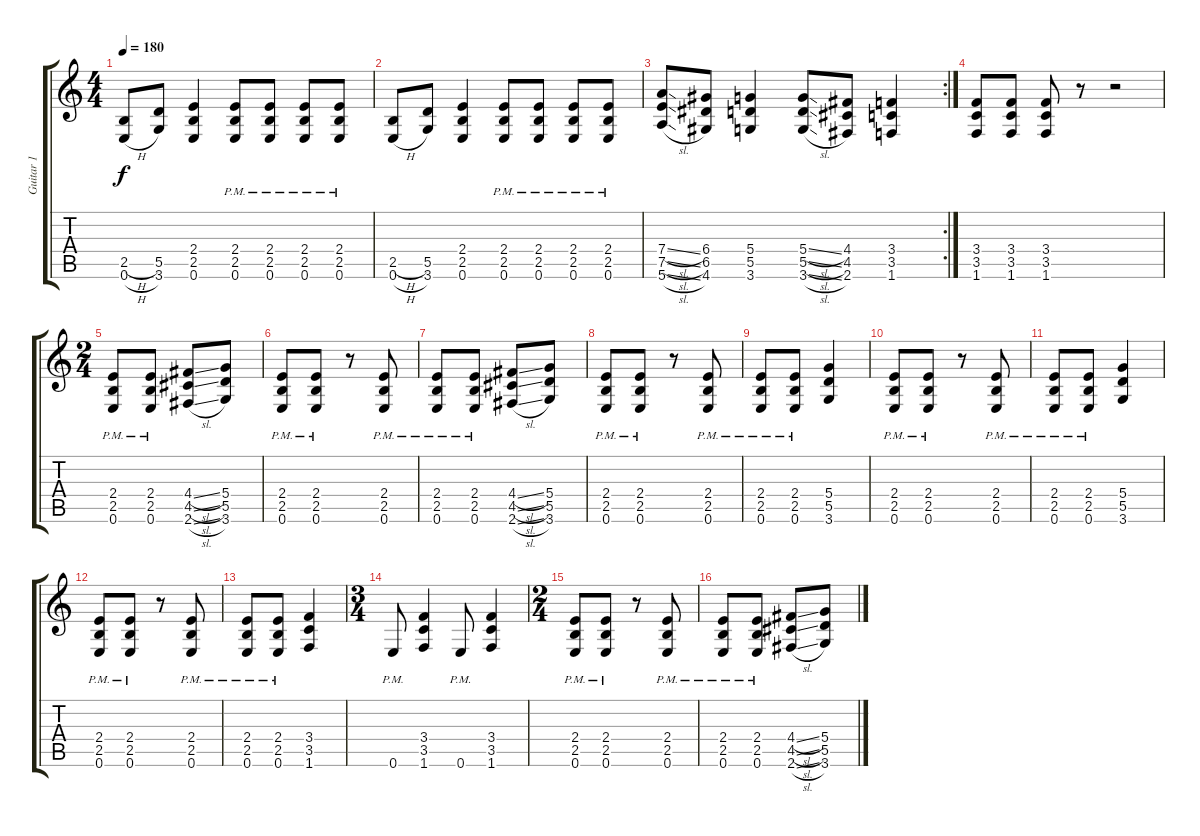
\track ("Guitar 1" "Guitar 1") {instrument distortionguitar}
\staff {score tabs}
\tuning (E4 B3 G3 D3 A2 E2) {hide}
\ts (4 4)
\tempo 180
\clef g2
\ks c
(2.5{h} 0.6{h}).8{dy f} (5.5 3.6).8 (2.4 2.5 0.6).4 (2.4{pm} 2.5{pm} 0.6{pm}).8 (2.4{pm} 2.5{pm} 0.6{pm}).8 (2.4{pm} 2.5{pm} 0.6{pm}).8 (2.4{pm} 2.5{pm} 0.6{pm}).8 |
(2.5{h} 0.6{h}).8 (5.5 3.6).8 (2.4 2.5 0.6).4 (2.4{pm} 2.5{pm} 0.6{pm}).8 (2.4{pm} 2.5{pm} 0.6{pm}).8 (2.4{pm} 2.5{pm} 0.6{pm}).8 (2.4{pm} 2.5{pm} 0.6{pm}).8 |
\rc 2
(7.4{sl} 7.5{sl} 5.6{sl}).8 (6.4 6.5 4.6).8 (5.4 5.5 3.6).4 (5.4{sl} 5.5{sl} 3.6{sl}).8 (4.4 4.5 2.6).8 (3.4 3.5 1.6).4 |
(3.4 3.5 1.6).8 (3.4 3.5 1.6).8 (3.4 3.5 1.6).8 r.8 r.2 |
\ts (2 4)
(2.4{pm} 2.5{pm} 0.6{pm}).8 (2.4{pm} 2.5{pm} 0.6{pm}).8 (4.4{sl} 4.5{sl} 2.6{sl}).8 (5.4 5.5 3.6).8 |
(2.4{pm} 2.5{pm} 0.6{pm}).8 (2.4{pm} 2.5{pm} 0.6{pm}).8 r.8 (2.4{pm} 2.5{pm} 0.6{pm}).8 |
(2.4{pm} 2.5{pm} 0.6{pm}).8 (2.4{pm} 2.5{pm} 0.6{pm}).8 (4.4{sl} 4.5{sl} 2.6{sl}).8 (5.4 5.5 3.6).8 |
(2.4{pm} 2.5{pm} 0.6{pm}).8 (2.4{pm} 2.5{pm} 0.6{pm}).8 r.8 (2.4{pm} 2.5{pm} 0.6{pm}).8 |
(2.4{pm} 2.5{pm} 0.6{pm}).8 (2.4{pm} 2.5{pm} 0.6{pm}).8 (5.4 5.5 3.6).4 |
(2.4{pm} 2.5{pm} 0.6{pm}).8 (2.4{pm} 2.5{pm} 0.6{pm}).8 r.8 (2.4{pm} 2.5{pm} 0.6{pm}).8 |
(2.4{pm} 2.5{pm} 0.6{pm}).8 (2.4{pm} 2.5{pm} 0.6{pm}).8 (5.4 5.5 3.6).4 |
(2.4{pm} 2.5{pm} 0.6{pm}).8 (2.4{pm} 2.5{pm} 0.6{pm}).8 r.8 (2.4{pm} 2.5{pm} 0.6{pm}).8 |
(2.4{pm} 2.5{pm} 0.6{pm}).8 (2.4{pm} 2.5{pm} 0.6{pm}).8 (3.4 3.5 1.6).4 |
\ts (3 4)
0.6{pm}.8 (3.4 3.5 1.6).4 0.6{pm}.8 (3.4 3.5 1.6).4 |
\ts (2 4)
(2.4{pm} 2.5{pm} 0.6{pm}).8 (2.4{pm} 2.5{pm} 0.6{pm}).8 r.8 (2.4{pm} 2.5{pm} 0.6{pm}).8 |
(2.4{pm} 2.5{pm} 0.6{pm}).8 (2.4{pm} 2.5{pm} 0.6{pm}).8 (4.4{sl} 4.5{sl} 2.6{sl}).8 (5.4 5.5 3.6).8
